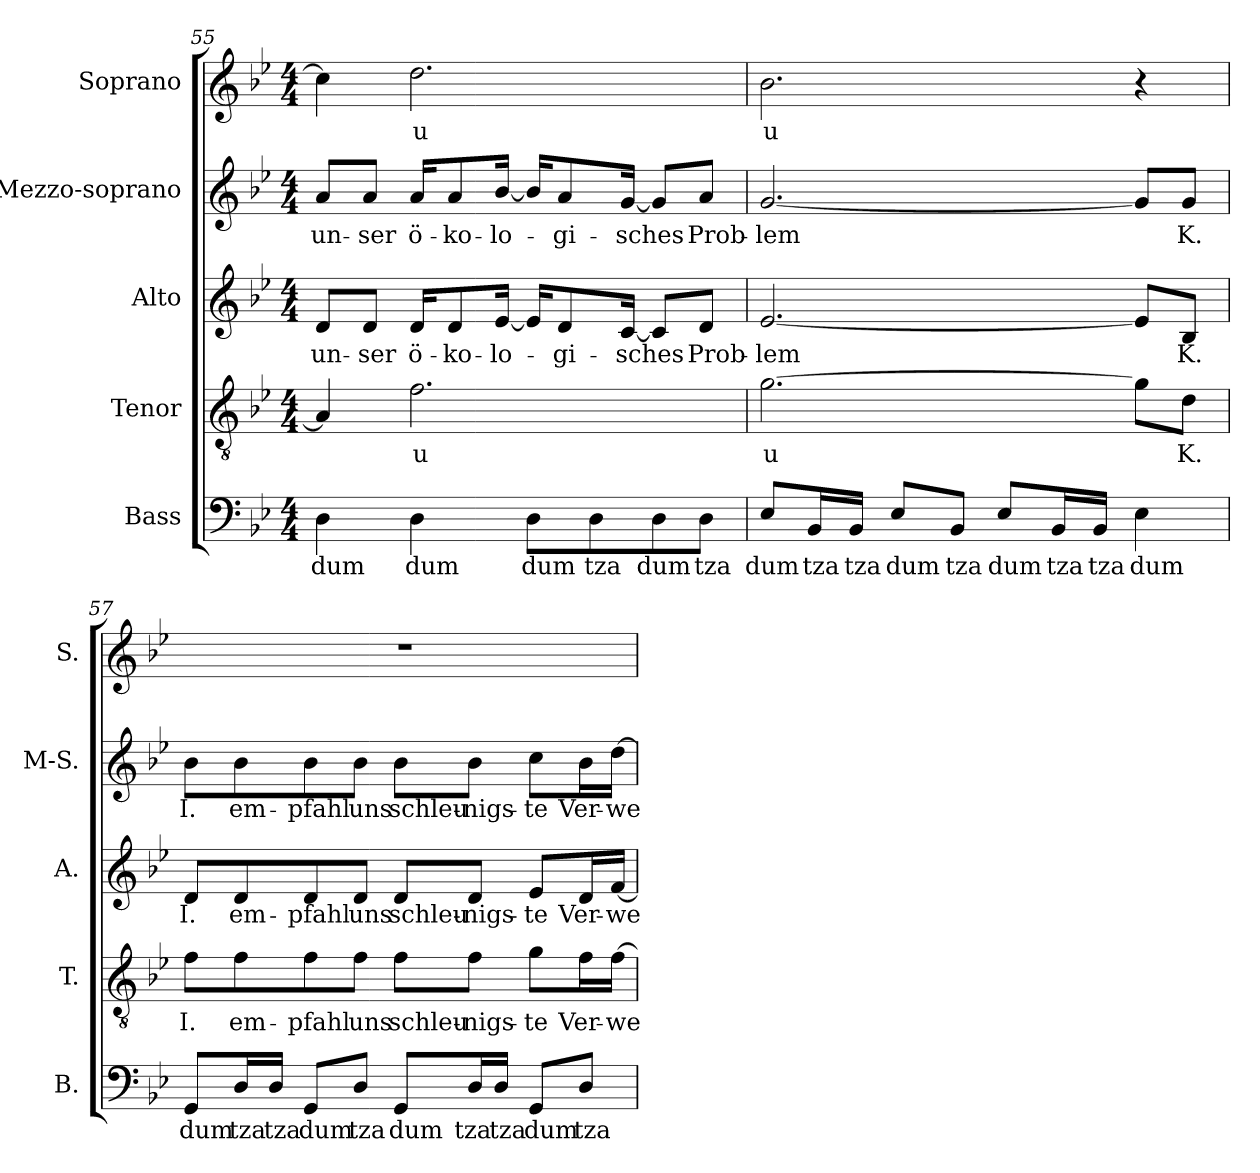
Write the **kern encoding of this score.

**kern	**text	**kern	**text	**kern	**text	**kern	**text	**kern	**text
*part5	*part5	*part4	*part4	*part3	*part3	*part2	*part2	*part1	*part1
*staff5	*staff5	*staff4	*staff4	*staff3	*staff3	*staff2	*staff2	*staff1	*staff1
*I"Bass	*	*I"Tenor	*	*I"Alto	*	*I"Mezzo-soprano	*	*I"Soprano	*
*I'B.	*	*I'T.	*	*I'A.	*	*I'M-S.	*	*I'S.	*
*clefF4	*	*clefGv2	*	*clefG2	*	*clefG2	*	*clefG2	*
*	*	*ITrd7c12	*	*	*	*	*	*	*
*k[b-e-]	*	*k[b-e-]	*	*k[b-e-]	*	*k[b-e-]	*	*k[b-e-]	*
*g:	*	*g:	*	*g:	*	*g:	*	*g:	*
*M4/4	*	*M4/4	*	*M4/4	*	*M4/4	*	*M4/4	*
=55	=55	=55	=55	=55	=55	=55	=55	=55	=55
!	!LO:LY:b:color=#000000	!	!	!	!	!	!	!	!
!	!	!	!	!	!LO:LY:b:color=#000000	!	!	!	!
!	!	!	!	!	!	!	!LO:LY:b:color=#000000	!	!
4Di\	dum	4AAi/]	.	8di/L	un-	8ai/L	un-	4cci\]	.
!	!	!	!	!	!LO:LY:b:color=#000000	!	!	!	!
!	!	!	!	!	!	!	!LO:LY:b:color=#000000	!	!
.	.	.	.	8di/J	-ser	8ai/J	-ser	.	.
!	!LO:LY:b:color=#000000	!	!	!	!	!	!	!	!
!	!	!	!LO:LY:b:color=#000000	!	!	!	!	!	!
!	!	!	!	!	!LO:LY:b:color=#000000	!	!	!	!
!	!	!	!	!	!	!	!LO:LY:b:color=#000000	!	!
!	!	!	!	!	!	!	!	!	!LO:LY:b:color=#000000
4Di\	dum	2.Fi\	u	16di/KL	ö-	16ai/KL	ö-	2.ddi\	u
!	!	!	!	!	!LO:LY:b:color=#000000	!	!	!	!
!	!	!	!	!	!	!	!LO:LY:b:color=#000000	!	!
.	.	.	.	8di/	-ko-	8ai/	-ko-	.	.
!	!	!	!	!	!LO:LY:b:color=#000000	!	!	!	!
!	!	!	!	!	!	!	!LO:LY:b:color=#000000	!	!
.	.	.	.	[16e-i/Jk	-lo-	[16b-i/Jk	-lo-	.	.
!	!LO:LY:b:color=#000000	!	!	!	!	!	!	!	!
8Di\L	dum	.	.	16e-i/KL]	.	16b-i/KL]	.	.	.
!	!	!	!	!	!LO:LY:b:color=#000000	!	!	!	!
!	!	!	!	!	!	!	!LO:LY:b:color=#000000	!	!
.	.	.	.	8di/	-gi-	8ai/	-gi-	.	.
!	!LO:LY:b:color=#000000	!	!	!	!	!	!	!	!
8Di\	tza	.	.	.	.	.	.	.	.
!	!	!	!	!	!LO:LY:b:color=#000000	!	!	!	!
!	!	!	!	!	!	!	!LO:LY:b:color=#000000	!	!
.	.	.	.	[16ci/Jk	-sches	[16gi/Jk	-sches	.	.
!	!LO:LY:b:color=#000000	!	!	!	!	!	!	!	!
8Di\	dum	.	.	8ci/L]	.	8gi/L]	.	.	.
!	!LO:LY:b:color=#000000	!	!	!	!	!	!	!	!
!	!	!	!	!	!LO:LY:b:color=#000000	!	!	!	!
!	!	!	!	!	!	!	!LO:LY:b:color=#000000	!	!
8Di\J	tza	.	.	8di/J	Prob-	8ai/J	Prob-	.	.
!!LO:LB:g=z
=56	=56	=56	=56	=56	=56	=56	=56	=56	=56
!	!LO:LY:b:color=#000000	!	!	!	!	!	!	!	!
!	!	!	!LO:LY:b:color=#000000	!	!	!	!	!	!
!	!	!	!	!	!LO:LY:b:color=#000000	!	!	!	!
!	!	!	!	!	!	!	!LO:LY:b:color=#000000	!	!
!	!	!	!	!	!	!	!	!	!LO:LY:b:color=#000000
8E-i/L	dum	[2.Gi\	u	[2.e-i/	-lem	[2.gi/	-lem	2.b-i\	u
!	!LO:LY:b:color=#000000	!	!	!	!	!	!	!	!
16BB-i/L	tza	.	.	.	.	.	.	.	.
!	!LO:LY:b:color=#000000	!	!	!	!	!	!	!	!
16BB-i/JJ	tza	.	.	.	.	.	.	.	.
!	!LO:LY:b:color=#000000	!	!	!	!	!	!	!	!
8E-i/L	dum	.	.	.	.	.	.	.	.
!	!LO:LY:b:color=#000000	!	!	!	!	!	!	!	!
8BB-i/J	tza	.	.	.	.	.	.	.	.
!	!LO:LY:b:color=#000000	!	!	!	!	!	!	!	!
8E-i/L	dum	.	.	.	.	.	.	.	.
!	!LO:LY:b:color=#000000	!	!	!	!	!	!	!	!
16BB-i/L	tza	.	.	.	.	.	.	.	.
!	!LO:LY:b:color=#000000	!	!	!	!	!	!	!	!
16BB-i/JJ	tza	.	.	.	.	.	.	.	.
!	!LO:LY:b:color=#000000	!	!	!	!	!	!	!	!
4E-i\	dum	8Gi\L]	.	8e-i/L]	.	8gi/L]	.	4r	.
!	!	!	!LO:LY:b:color=#000000	!	!	!	!	!	!
!	!	!	!	!	!LO:LY:b:color=#000000	!	!	!	!
!	!	!	!	!	!	!	!LO:LY:b:color=#000000	!	!
.	.	8Di\J	K.	8B-i/J	K.	8gi/J	K.	.	.
=57	=57	=57	=57	=57	=57	=57	=57	=57	=57
!	!LO:LY:b:color=#000000	!	!	!	!	!	!	!	!
!	!	!	!LO:LY:b:color=#000000	!	!	!	!	!	!
!	!	!	!	!	!LO:LY:b:color=#000000	!	!	!	!
!	!	!	!	!	!	!	!LO:LY:b:color=#000000	!	!
8GGi/L	dum	8Fi\L	I.	8di/L	I.	8b-i\L	I.	1r	.
!	!LO:LY:b:color=#000000	!	!	!	!	!	!	!	!
!	!	!	!LO:LY:b:color=#000000	!	!	!	!	!	!
!	!	!	!	!	!LO:LY:b:color=#000000	!	!	!	!
!	!	!	!	!	!	!	!LO:LY:b:color=#000000	!	!
16Di/L	tza	8Fi\	em-	8di/	em-	8b-i\	em-	.	.
!	!LO:LY:b:color=#000000	!	!	!	!	!	!	!	!
16Di/JJ	tza	.	.	.	.	.	.	.	.
!	!LO:LY:b:color=#000000	!	!	!	!	!	!	!	!
!	!	!	!LO:LY:b:color=#000000	!	!	!	!	!	!
!	!	!	!	!	!LO:LY:b:color=#000000	!	!	!	!
!	!	!	!	!	!	!	!LO:LY:b:color=#000000	!	!
8GGi/L	dum	8Fi\	-pfahl	8di/	-pfahl	8b-i\	-pfahl	.	.
!	!LO:LY:b:color=#000000	!	!	!	!	!	!	!	!
!	!	!	!LO:LY:b:color=#000000	!	!	!	!	!	!
!	!	!	!	!	!LO:LY:b:color=#000000	!	!	!	!
!	!	!	!	!	!	!	!LO:LY:b:color=#000000	!	!
8Di/J	tza	8Fi\J	uns	8di/J	uns	8b-i\J	uns	.	.
!	!LO:LY:b:color=#000000	!	!	!	!	!	!	!	!
!	!	!	!LO:LY:b:color=#000000	!	!	!	!	!	!
!	!	!	!	!	!LO:LY:b:color=#000000	!	!	!	!
!	!	!	!	!	!	!	!LO:LY:b:color=#000000	!	!
8GGi/L	dum	8Fi\L	schleu-	8di/L	schleu-	8b-i\L	schleu-	.	.
!	!LO:LY:b:color=#000000	!	!	!	!	!	!	!	!
!	!	!	!LO:LY:b:color=#000000	!	!	!	!	!	!
!	!	!	!	!	!LO:LY:b:color=#000000	!	!	!	!
!	!	!	!	!	!	!	!LO:LY:b:color=#000000	!	!
16Di/L	tza	8Fi\J	-nigs-	8di/J	-nigs-	8b-i\J	-nigs-	.	.
!	!LO:LY:b:color=#000000	!	!	!	!	!	!	!	!
16Di/JJ	tza	.	.	.	.	.	.	.	.
!	!LO:LY:b:color=#000000	!	!	!	!	!	!	!	!
!	!	!	!LO:LY:b:color=#000000	!	!	!	!	!	!
!	!	!	!	!	!LO:LY:b:color=#000000	!	!	!	!
!	!	!	!	!	!	!	!LO:LY:b:color=#000000	!	!
8GGi/L	dum	8Gi\L	-te	8e-i/L	-te	8cci\L	-te	.	.
!	!LO:LY:b:color=#000000	!	!	!	!	!	!	!	!
!	!	!	!LO:LY:b:color=#000000	!	!	!	!	!	!
!	!	!	!	!	!LO:LY:b:color=#000000	!	!	!	!
!	!	!	!	!	!	!	!LO:LY:b:color=#000000	!	!
8Di/J	tza	16Fi\L	Ver-	16di/L	Ver-	16b-i\L	Ver-	.	.
!	!	!	!LO:LY:b:color=#000000	!	!	!	!	!	!
!	!	!	!	!	!LO:LY:b:color=#000000	!	!	!	!
!	!	!	!	!	!	!	!LO:LY:b:color=#000000	!	!
.	.	[16Fi\JJ	-we-	[16fi/JJ	-we-	[16ddi\JJ	-we-	.	.
=	=	=	=	=	=	=	=	=	=
*-	*-	*-	*-	*-	*-	*-	*-	*-	*-
